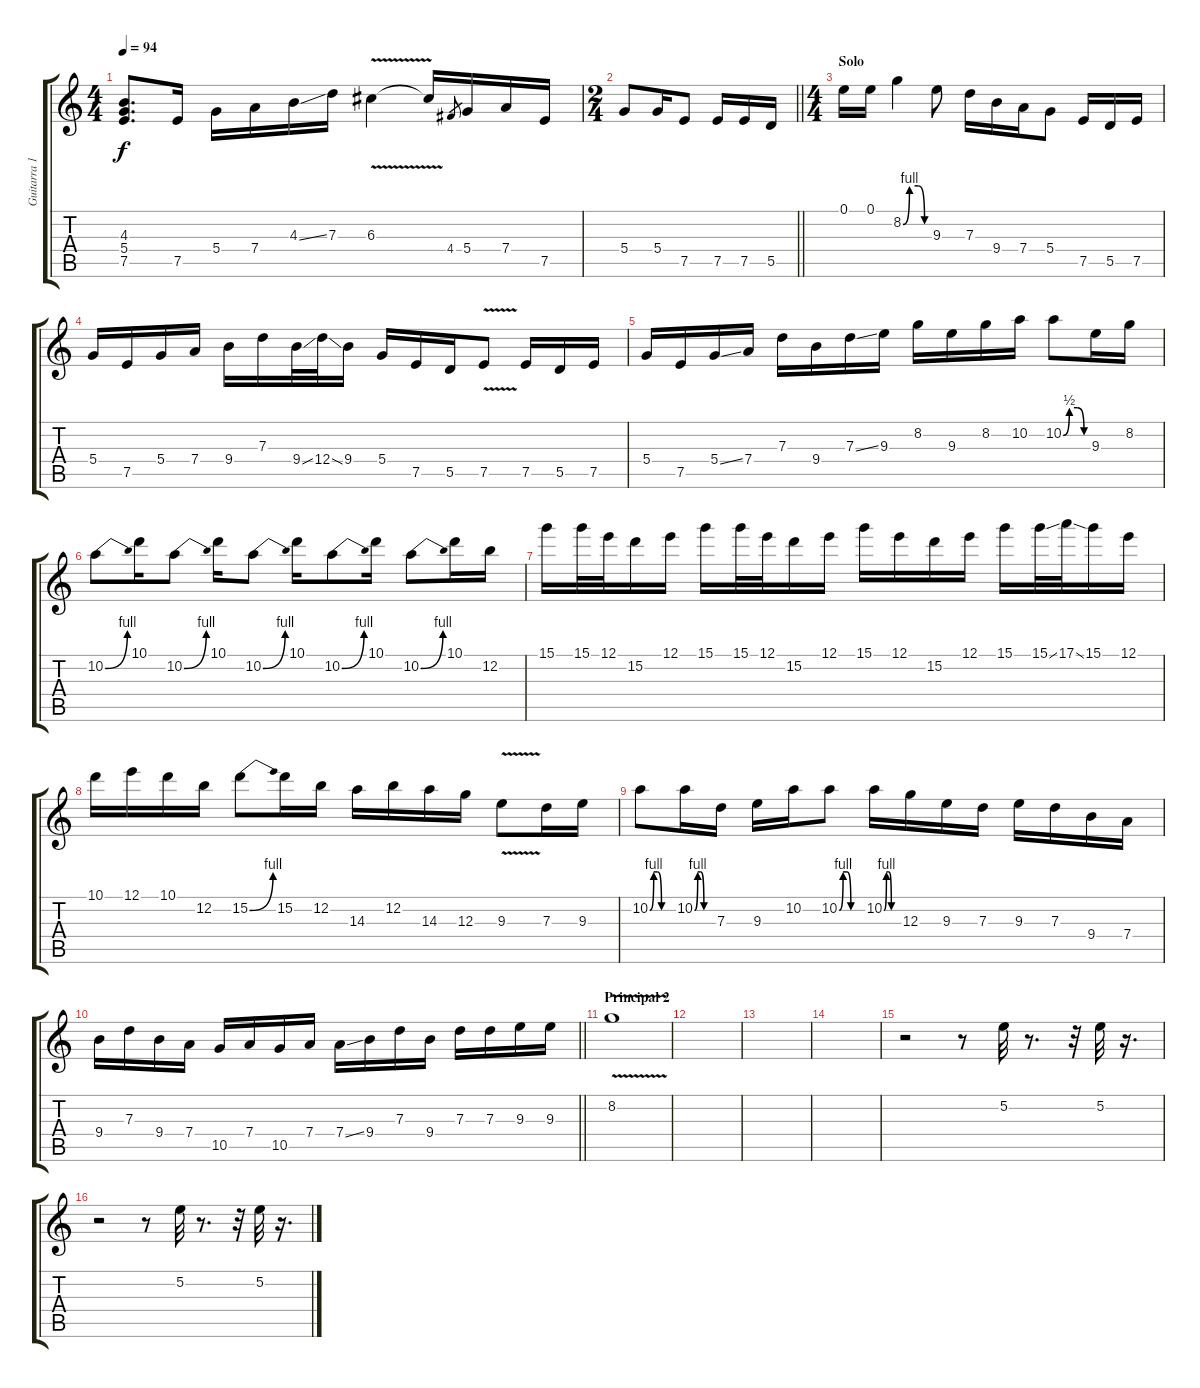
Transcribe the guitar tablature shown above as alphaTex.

\track ("Guitarra 1" "Guitarra 1") {instrument overdrivenguitar}
\staff {score tabs}
\tuning (E4 B3 G3 D3 A2 E2) {hide}
\ts (4 4)
\tempo 94
\clef g2
\ks c
(4.3 5.4 7.5).8{d dy f} 7.5.16 5.4.16 7.4.16 4.3{ss}.16 7.3.16 6.3{v}.4 6.3{t}.16 4.4.8{gr} 5.4.16 7.4.16 7.5.16 |
\ts (2 4)
\barLineRight lightlight
5.4.8 5.4.16 7.5.8 7.5.16 7.5.16 5.5.16 |
\ts (4 4)
\section ("" "Solo")
0.1.16 0.1.16 8.2{be (custom 0 0 15 4 35 4 50 0 60 0)}.4 9.3.8 7.3.16 9.4.16 7.4.16 5.4.8 7.5.16 5.5.16 7.5.16 |
5.4.16 7.5.16 5.4.16 7.4.16 9.4.16 7.3.16 9.4{ss}.32 12.4{ss}.32 9.4.16 5.4.16 7.5.16 5.5.16 7.5{v}.8 7.5.16 5.5.16 7.5.16 |
5.4.16 7.5.16 5.4{ss}.16 7.4.16 7.3.16 9.4.16 7.3{ss}.16 9.3.16 8.2.16 9.3.16 8.2.16 10.2.16 10.2{be (custom 0 0 15 2 35 2 51 0 60 0)}.8 9.3.16 8.2.16 |
10.2{be (bend 0 0 60 4)}.8 10.1.16 10.2{be (bend 0 0 60 4)}.8 10.1.16 10.2{be (bend 0 0 60 4)}.8 10.1.16 10.2{be (bend 0 0 60 4)}.8 10.1.16 10.2{be (bend 0 0 60 4)}.8 10.1.16 12.2.16 |
15.1.16 15.1.32 12.1.32 15.2.16 12.1.16 15.1.16 15.1.32 12.1.32 15.2.16 12.1.16 15.1.16 12.1.16 15.2.16 12.1.16 15.1.16 15.1{ss}.32 17.1{ss}.32 15.1.16 12.1.16 |
10.1.16 12.1.16 10.1.16 12.2.16 15.2{be (bend 0 0 60 4)}.8 15.2.16 12.2.16 14.3.16 12.2.16 14.3.16 12.3.16 9.3{v}.8 7.3.16 9.3.16 |
10.2{be (custom 0 0 10 4 20 4 30 0 60 0)}.8 10.2{be (custom 0 0 10 4 20 4 30 0 60 0)}.16 7.3.16 9.3.16 10.2.16 10.2{be (custom 0 0 10 4 20 4 30 0 60 0)}.8 10.2{be (custom 0 0 10 4 20 4 30 0 60 0)}.16 12.3.16 9.3.16 7.3.16 9.3.16 7.3.16 9.4.16 7.4.16 |
\barLineRight lightlight
9.4.16 7.3.16 9.4.16 7.4.16 10.5.16 7.4.16 10.5.16 7.4.16 7.4{ss}.16 9.4.16 7.3.16 9.4.16 7.3.16 7.3.16 9.3.16 9.3.16 |
\section ("" "Principal 2")
8.2{v}.1 |
|
|
|
r.2 r.8 5.2.32 r.8{d} r.32 5.2.32 r.16{d} |
r.2 r.8 5.2.32 r.8{d} r.32 5.2.32 r.16{d}
